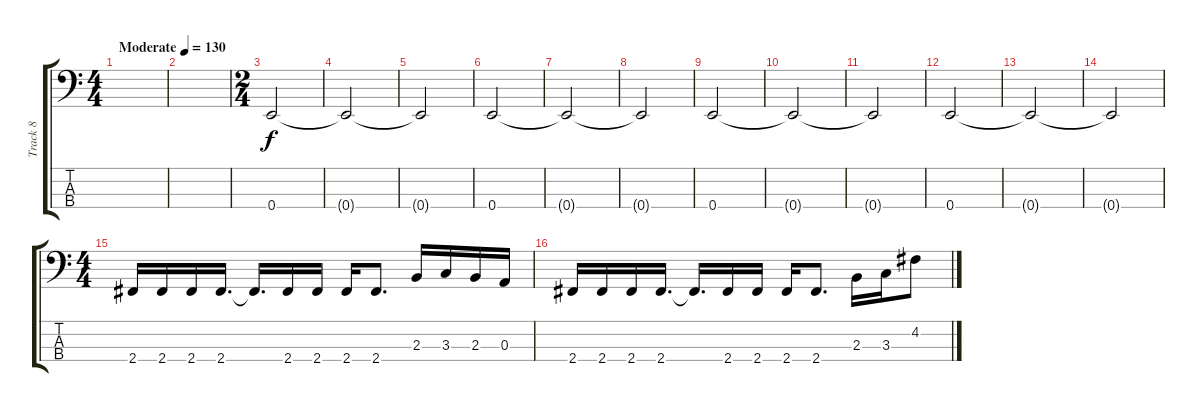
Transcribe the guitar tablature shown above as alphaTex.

\track ("Track 8" "Track 8") {instrument electricbassfinger}
\staff {score tabs}
\tuning (G2 D2 A1 E1) {hide}
\ts (4 4)
\tempo (130 "Moderate")
\clef f4
\ks c
|
|
\ts (2 4)
0.4.2 |
0.4{t}.2 |
0.4{t}.2 |
0.4.2 |
0.4{t}.2 |
0.4{t}.2 |
0.4.2 |
0.4{t}.2 |
0.4{t}.2 |
0.4.2 |
0.4{t}.2 |
0.4{t}.2 |
\ts (4 4)
2.4.16 2.4.16 2.4.16 2.4.16{d} 2.4{t}.16{d} 2.4.16 2.4.16 2.4.16 2.4.8{d} 2.3.16 3.3.16 2.3.16 0.3.16 |
2.4.16 2.4.16 2.4.16 2.4.16{d} 2.4{t}.16{d} 2.4.16 2.4.16 2.4.16 2.4.8{d} 2.3.16 3.3.16 4.2.8
